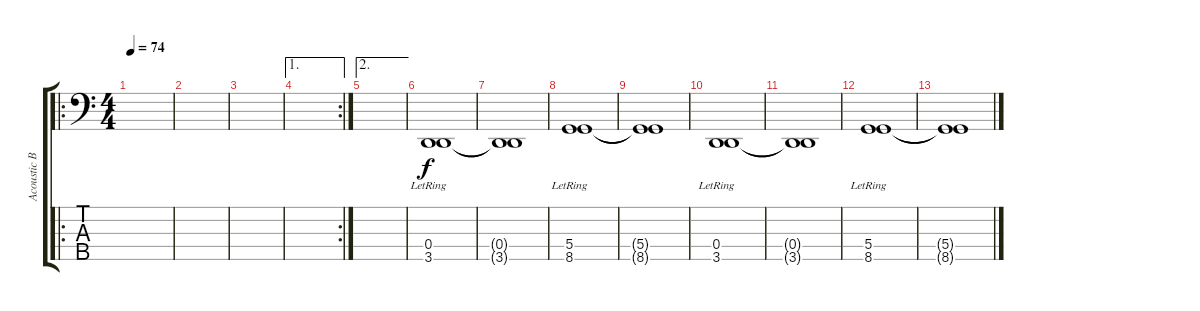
\track ("Acoustic Bass" "Acoustic B") {instrument acousticbass}
\staff {score tabs}
\tuning (G2 D2 A1 D1 B0) {hide}
\ro
\ts (4 4)
\tempo 74
\clef f4
\ks c
|
|
|
\ae 1
\rc 2
|
\ae 2
|
(0.4{lr} 3.5{lr}).1 |
(0.4{t} 3.5{t}).1 |
(5.4{lr} 8.5{lr}).1 |
(5.4{t} 8.5{t}).1 |
(0.4{lr} 3.5).1 |
(0.4{t} 3.5{t}).1 |
(5.4{lr} 8.5{lr}).1 |
(5.4{t} 8.5{t}).1
